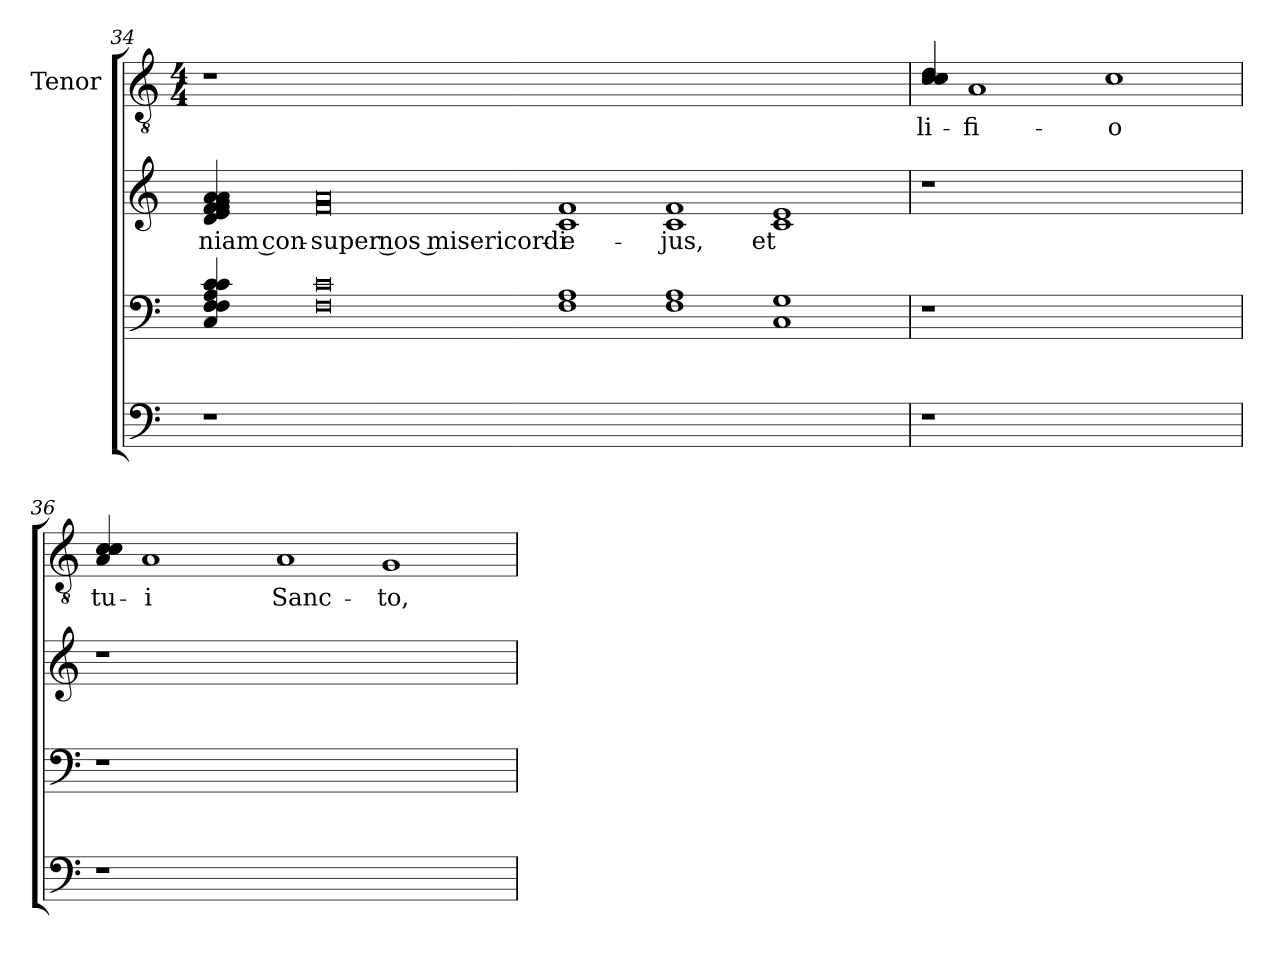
**kern	**kern	**kern	**text	**kern	**text
*part4	*part3	*part2	*part2	*part1	*part1
*staff4	*staff3	*staff2	*staff2	*staff1	*staff1
*	*	*	*	*I"Tenor	*
!!LO:LB:g=z
*clefF4	*clefF4	*clefG2	*	*clefGv2	*
*k[]	*k[]	*k[]	*	*k[]	*
*C:	*C:	*C:	*	*C:	*
*	*	*	*	*M4/4	*
=34	=34	=34	=34	=34	=34
!	!	!	!LO:LY:b	!	!
1r	4C/ 4F/ 4F/ 4F/ 4A/ 4c/ 4c/ 4c/	4d/ 4e/ 4f/ 4f/ 4f/ 4g/ 4a/ 4a/	niam con-	1r	.
!	!	!	!LO:LY:b	!	!
.	0F 0c	0f 0a	-super nos misericordi-	.	.
00ryy	.	.	.	00ryy	.
!	!	!	!LO:LY:b	!	!
.	1F 1A	1c 1f	-e-	.	.
!	!	!	!LO:LY:b	!	!
.	1F 1A	1c 1f	-jus,	.	.
!	!	!	!LO:LY:b	!	!
.	1C 1G	1c 1e	et	.	.
4ryy	.	.	.	4ryy	.
!!LO:LB:g=z
=35	=35	=35	=35	=35	=35
!	!	!	!	!	!LO:LY:b
1r	1r	1r	.	4c/ 4c/ 4c/ 4c/ 4c/ 4c/ 4d/	li-
!	!	!	!	!	!LO:LY:b
.	.	.	.	1A	-fi-
1ryy	1ryy	1ryy	.	.	.
!	!	!	!	!	!LO:LY:b
.	.	.	.	1c	-o
4ryy	4ryy	4ryy	.	.	.
=36!	=36!	=36!	=36!	=36!	=36!
!	!	!	!	!	!LO:LY:b
1r	1r	1r	.	4A/ 4c/ 4c/ 4c/ 4c/	-tu-
!	!	!	!	!	!LO:LY:b
.	.	.	.	1A	-i
0ryy	0ryy	0ryy	.	.	.
!	!	!	!	!	!LO:LY:b
.	.	.	.	1A	Sanc-
!	!	!	!	!	!LO:LY:b
.	.	.	.	1G	-to,
4ryy	4ryy	4ryy	.	.	.
=!	=!	=!	=!	=!	=!
*-	*-	*-	*-	*-	*-
